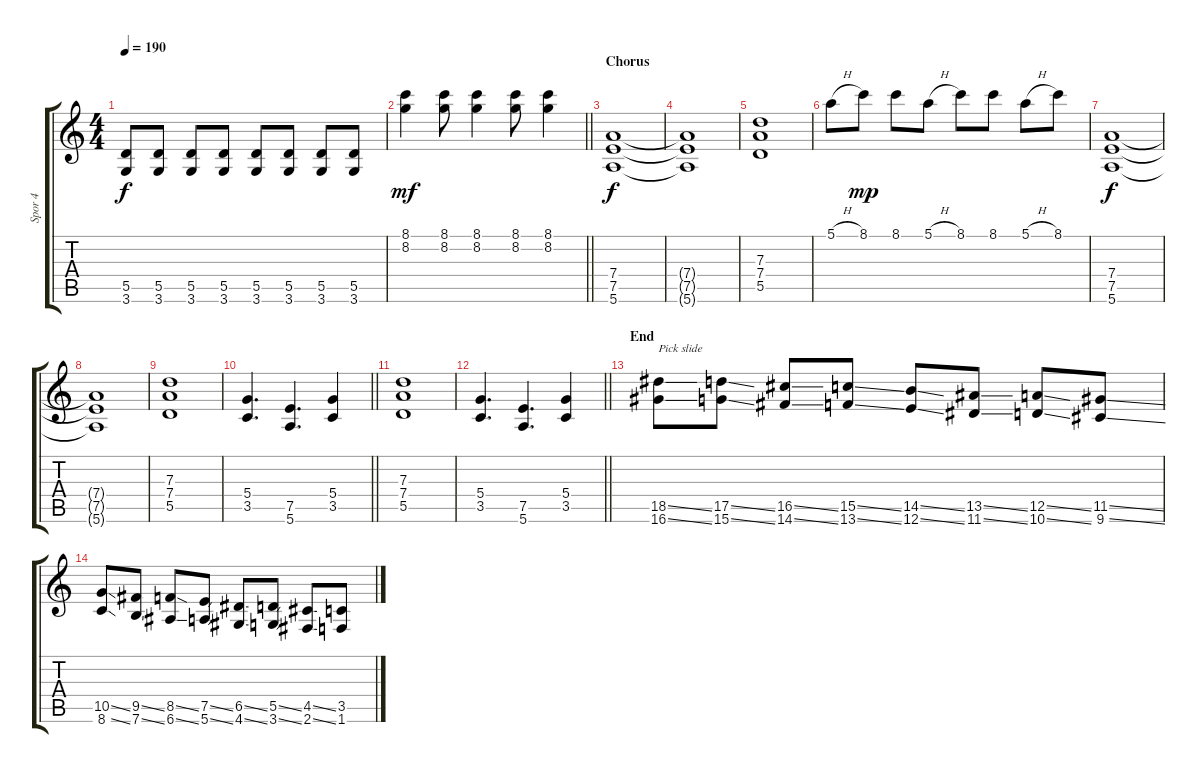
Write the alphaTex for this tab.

\track ("Spor 4" "Spor 4") {instrument overdrivenguitar}
\staff {score tabs}
\tuning (E4 B3 G3 D3 A2 E2) {hide}
\ts (4 4)
\tempo 190
\clef g2
\ks c
(5.5 3.6).8{dy f} (5.5 3.6).8 (5.5 3.6).8 (5.5 3.6).8 (5.5 3.6).8 (5.5 3.6).8 (5.5 3.6).8 (5.5 3.6).8 |
\barLineRight lightlight
(8.1 8.2).4{dy mf} (8.1 8.2).8 (8.1 8.2).4 (8.1 8.2).8 (8.1 8.2).4 |
\section ("" "Chorus")
(7.4 7.5 5.6).1{dy f} |
(7.4{t} 7.5{t} 5.6{t}).1 |
(7.3 7.4 5.5).1 |
5.1{h}.8 8.1.8{dy mp} 8.1.8 5.1{h}.8 8.1.8 8.1.8 5.1{h}.8 8.1.8 |
(7.4 7.5 5.6).1{dy f} |
(7.4{t} 7.5{t} 5.6{t}).1 |
(7.3 7.4 5.5).1 |
\barLineRight lightlight
(5.4 3.5).4{d} (7.5 5.6).4{d} (5.4 3.5).4 |
(7.3 7.4 5.5).1 |
\barLineRight lightlight
(5.4 3.5).4{d} (7.5 5.6).4{d} (5.4 3.5).4 |
\section ("" "End")
(18.5{ss} 16.6{ss}).8{txt "Pick slide"} (17.5{ss} 15.6{ss}).8 (16.5{ss} 14.6{ss}).8 (15.5{ss} 13.6{ss}).8 (14.5{ss} 12.6{ss}).8 (13.5{ss} 11.6{ss}).8 (12.5{ss} 10.6{ss}).8 (11.5{ss} 9.6{ss}).8 |
(10.5{ss} 8.6{ss}).8 (9.5{ss} 7.6{ss}).8 (8.5{ss} 6.6{ss}).8 (7.5{ss} 5.6{ss}).8 (6.5{ss} 4.6{ss}).8 (5.5{ss} 3.6{ss}).8 (4.5{ss} 2.6{ss}).8 (3.5 1.6).8
